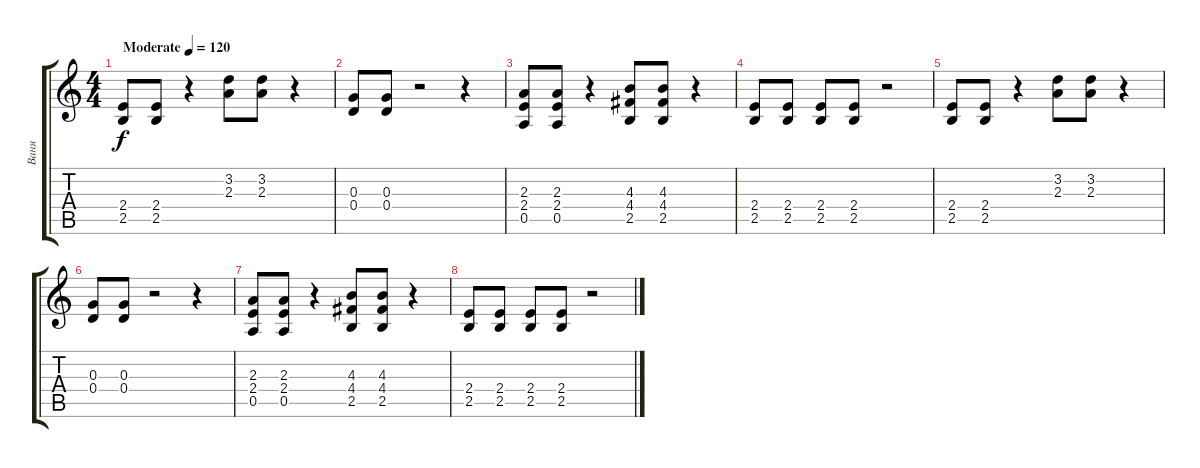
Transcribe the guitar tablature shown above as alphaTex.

\track ("Ваня" "Ваня") {instrument overdrivenguitar}
\staff {score tabs}
\tuning (E4 B3 G3 D3 A2 E2) {hide}
\ts (4 4)
\tempo (120 "Moderate")
\clef g2
\ks c
(2.4 2.5).8{dy f instrument overdrivenguitar} (2.4 2.5).8 r.4 (3.2 2.3).8 (3.2 2.3).8 r.4 |
(0.3 0.4).8 (0.3 0.4).8 r.2 r.4 |
(2.3 2.4 0.5).8 (2.3 2.4 0.5).8 r.4 (4.3 4.4 2.5).8 (4.3 4.4 2.5).8 r.4 |
(2.4 2.5).8 (2.4 2.5).8 (2.4 2.5).8 (2.4 2.5).8 r.2 |
(2.4 2.5).8 (2.4 2.5).8 r.4 (3.2 2.3).8 (3.2 2.3).8 r.4 |
(0.3 0.4).8 (0.3 0.4).8 r.2 r.4 |
(2.3 2.4 0.5).8 (2.3 2.4 0.5).8 r.4 (4.3 4.4 2.5).8 (4.3 4.4 2.5).8 r.4 |
(2.4 2.5).8 (2.4 2.5).8 (2.4 2.5).8 (2.4 2.5).8 r.2
